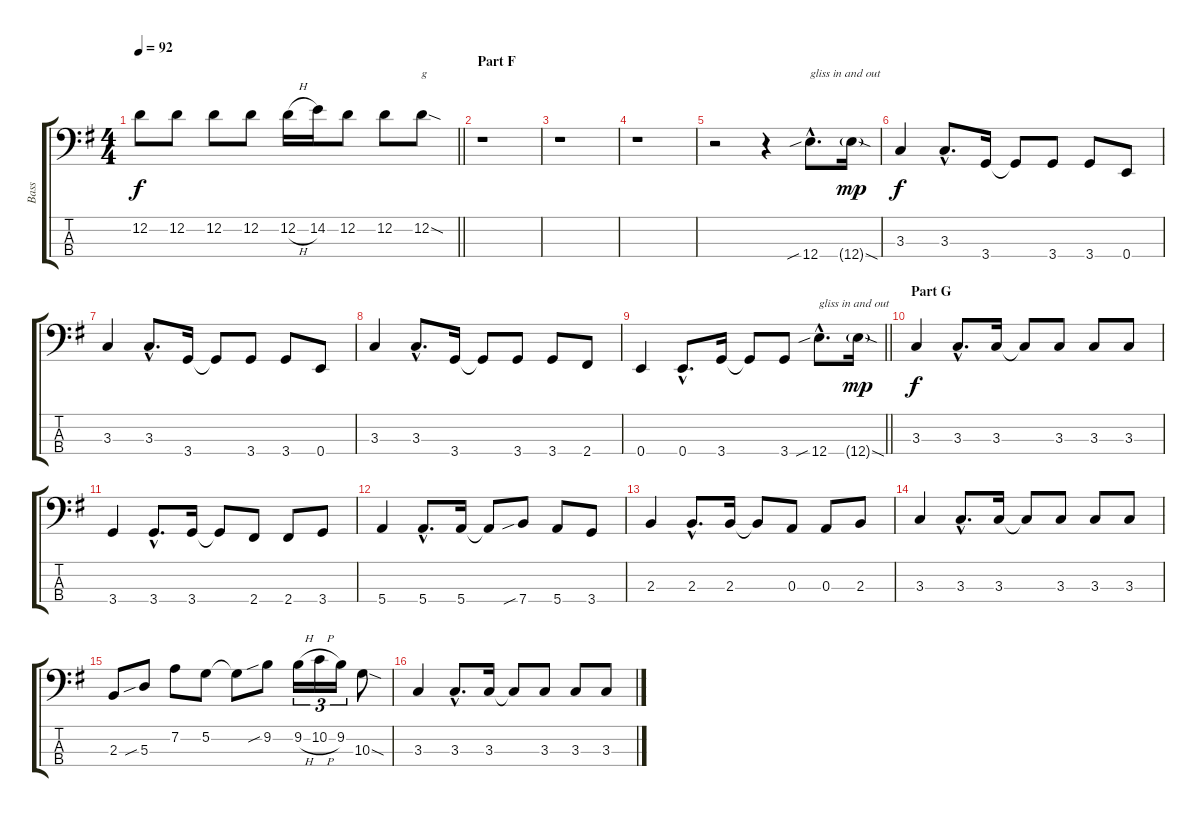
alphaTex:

\track ("Bass" "Bass") {instrument electricbasspick}
\staff {score tabs}
\tuning (G2 D2 A1 E1) {hide}
\ts (4 4)
\tempo 92
\clef f4
\barLineRight lightlight
\ks g
12.2.8{dy f} 12.2.8 12.2.8 12.2.8 12.2{h}.16 14.2.16 12.2.8 12.2.8 12.2{sod}.8{txt "g"} |
\section ("" "Part F")
r.1 |
r.1 |
r.1 |
r.2 r.4 12.4{sib hac}.8{d txt "gliss in and out"} 12.4{sod g}.16{dy mp} |
3.3.4{dy f} 3.3{hac}.8{d} 3.4.16 3.4{t}.8 3.4.8 3.4.8 0.4.8 |
3.3.4 3.3{hac}.8{d} 3.4.16 3.4{t}.8 3.4.8 3.4.8 0.4.8 |
3.3.4 3.3{hac}.8{d} 3.4.16 3.4{t}.8 3.4.8 3.4.8 2.4.8 |
\barLineRight lightlight
0.4.4 0.4{hac}.8{d} 3.4.16 3.4{t}.8 3.4.8 12.4{sib hac}.8{d txt "gliss in and out"} 12.4{sod g}.16{dy mp} |
\section ("" "Part G")
3.3.4{dy f} 3.3{hac}.8{d} 3.3.16 3.3{t}.8 3.3.8 3.3.8 3.3.8 |
3.4.4 3.4{hac}.8{d} 3.4.16 3.4{t}.8 2.4.8 2.4.8 3.4.8 |
5.4.4 5.4{hac}.8{d} 5.4.16 5.4{t}.8 7.4{sib}.8 5.4.8 3.4.8 |
2.3.4 2.3{hac}.8{d} 2.3.16 2.3{t}.8 0.3.8 0.3.8 2.3.8 |
3.3.4 3.3{hac}.8{d} 3.3.16 3.3{t}.8 3.3.8 3.3.8 3.3.8 |
2.3.8 5.3{sib}.8 7.2.8 5.2.8 5.2{t}.8 9.2{sib}.8 9.2{h}.16{tu (3 2)} 10.2{h}.16{tu (3 2)} 9.2.16{tu (3 2)} 10.3{sod}.8 |
3.3.4 3.3{hac}.8{d} 3.3.16 3.3{t}.8 3.3.8 3.3.8 3.3.8
